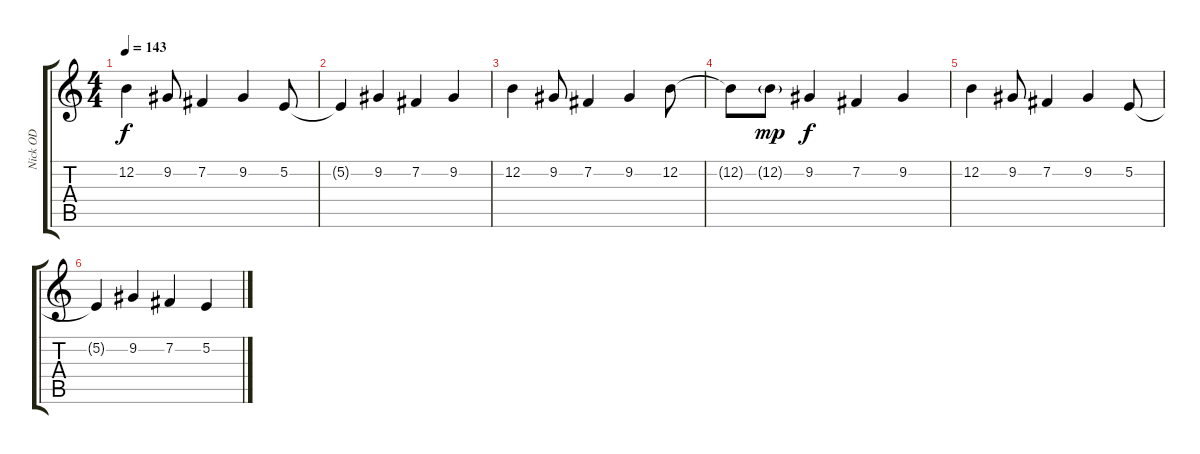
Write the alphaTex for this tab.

\track ("Nick OD" "Nick OD") {instrument lead1square}
\staff {score tabs}
\tuning (E4 B3 G3 D3 A2 E2) {hide}
\ts (4 4)
\tempo 143
\clef g2
\ks c
12.2.4{dy f} 9.2.8 7.2.4 9.2.4 5.2.8 |
5.2{t}.4 9.2.4 7.2.4 9.2.4 |
12.2.4 9.2.8 7.2.4 9.2.4 12.2.8 |
12.2{t}.8 12.2{g}.8{dy mp} 9.2.4{dy f} 7.2.4 9.2.4 |
12.2.4 9.2.8 7.2.4 9.2.4 5.2.8 |
5.2{t}.4 9.2.4 7.2.4 5.2.4
